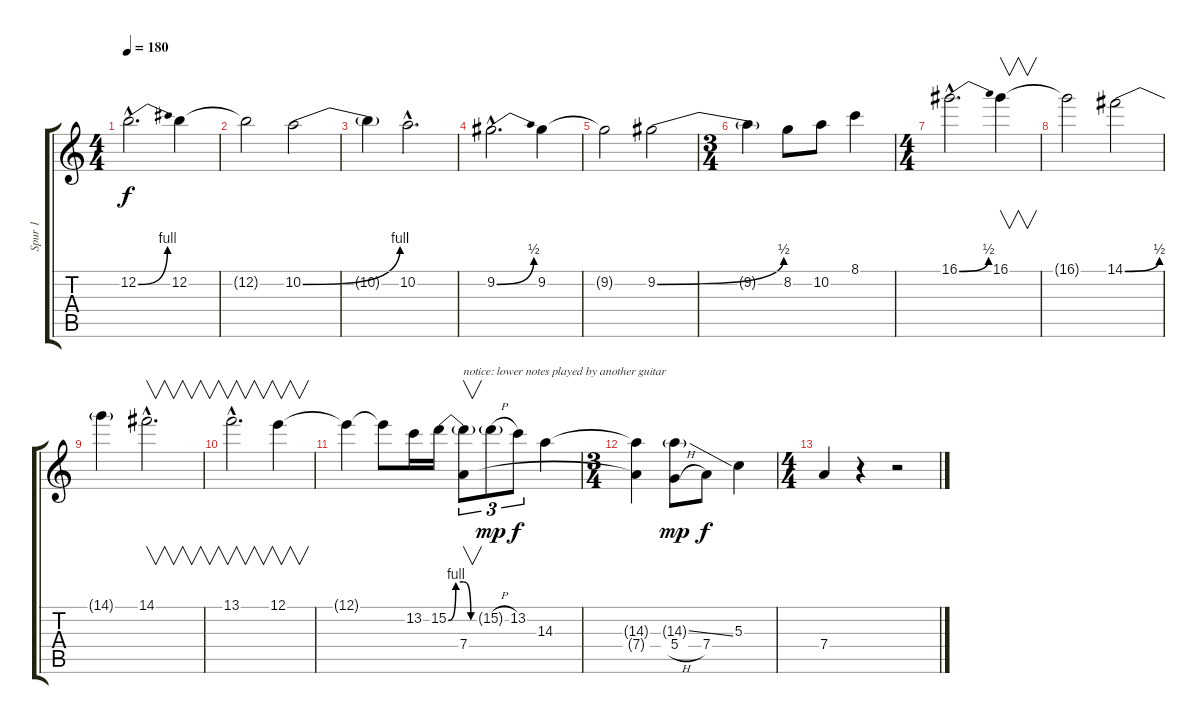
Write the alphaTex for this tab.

\track ("Spur 1" "Spur 1") {instrument distortionguitar}
\staff {score tabs}
\tuning (E4 B3 G3 D3 A2 E2) {hide}
\ts (4 4)
\tempo 180
\clef g2
\ks c
12.2{be (bend 0 0 60 4) hac}.2{d dy f} 12.2.4 |
12.2{t}.2 10.2{be (bend 0 0 60 4)}.2 |
10.2{t}.4 10.2{hac}.2{d} |
9.2{be (bend 0 0 60 2) hac}.2{d} 9.2.4 |
9.2{t}.2 9.2{be (bend 0 0 60 2)}.2 |
\ts (3 4)
9.2{t}.4 8.2.8 10.2.8 8.1.4 |
\ts (4 4)
16.1{be (bend 0 0 60 2) hac}.2{d} 16.1.4{v} |
16.1{t}.2 14.1{be (bend 0 0 60 2)}.2 |
14.1{t}.4 14.1{hac}.2{v d} |
13.1{hac}.2{v d} 12.1.4{v} |
12.1{t}.4 12.1{t}.8 13.2.16 15.2{be (custom 0 0 15 4 30 4 45 0 60 0)}.16 (15.2{t} 7.4).8{v tu (3 2) txt "notice: lower notes played by another guitar"} 15.2{h g}.8{tu (3 2) dy mp} 13.2.8{tu (3 2) dy f} 14.3.4 |
\ts (3 4)
(14.3{t} 7.4{t}).4 (14.3{ss g} 5.4{h}).8{dy mp} 7.4.8{dy f} 5.3.4 |
\ts (4 4)
7.4.4 r.4 r.2
